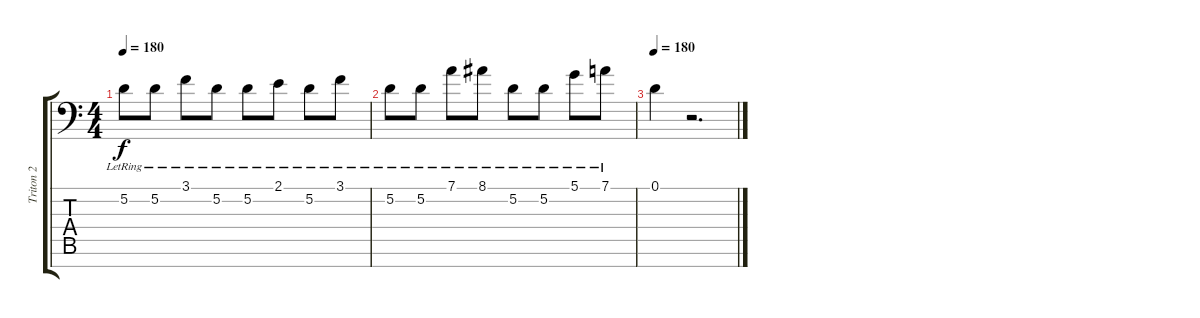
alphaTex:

\track ("Triton 2" "Triton 2") {instrument stringensemble1}
\staff {score tabs}
\tuning (D4 A3 F3 C3 G2 D2 A1) {hide}
\ts (4 4)
\tempo 180
\clef f4
\ks c
5.2{lr}.8{dy f} 5.2{lr}.8 3.1{lr}.8 5.2{lr}.8 5.2{lr}.8 2.1{lr}.8 5.2{lr}.8 3.1{lr}.8 |
5.2{lr}.8 5.2{lr}.8 7.1{lr}.8 8.1{lr}.8 5.2{lr}.8 5.2{lr}.8 5.1{lr}.8 7.1{lr}.8 |
\tempo 180
0.1.4 r.2{d}
